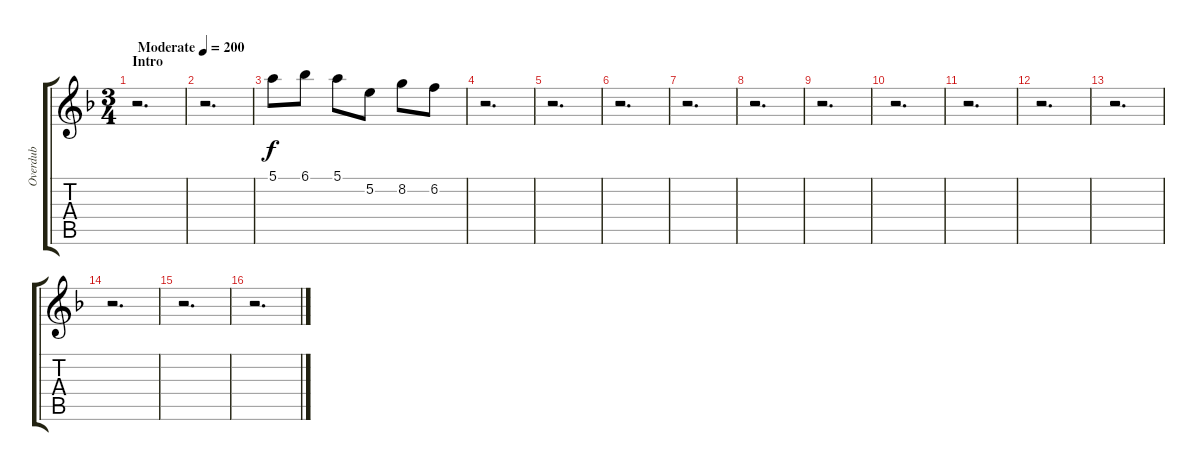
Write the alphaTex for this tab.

\track ("Overdub" "Overdub") {instrument electricguitarclean}
\staff {score tabs}
\tuning (E4 B3 G3 D3 A2 D2) {hide}
\ts (3 4)
\section ("" "Intro")
\tempo (200 "Moderate")
\clef g2
\ks dminor
r.2{d dy f instrument electricguitarclean} |
r.2{d} |
5.1.8 6.1.8 5.1.8 5.2.8 8.2.8 6.2.8 |
r.2{d} |
r.2{d} |
r.2{d} |
r.2{d} |
r.2{d} |
r.2{d} |
r.2{d} |
r.2{d} |
r.2{d} |
r.2{d} |
r.2{d} |
r.2{d} |
r.2{d}
